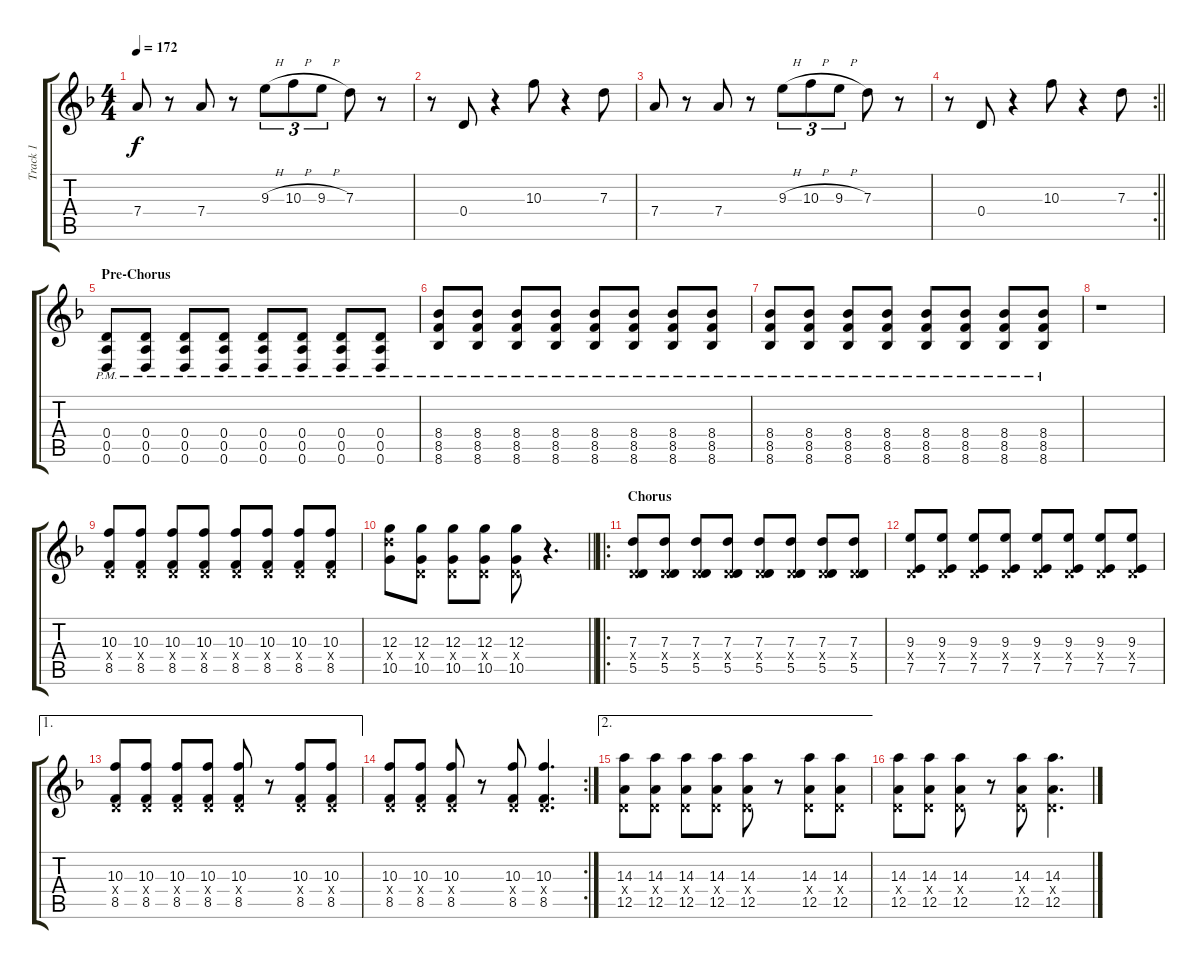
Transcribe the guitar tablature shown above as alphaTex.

\track ("Track 1" "Track 1") {instrument overdrivenguitar}
\staff {score tabs}
\tuning (E4 B3 G3 D3 A2 D2) {hide}
\ts (4 4)
\tempo 172
\clef g2
\ks f
7.4.8{dy f} r.8 7.4.8 r.8 9.3{h}.8{tu (3 2)} 10.3{h}.8{tu (3 2)} 9.3{h}.8{tu (3 2)} 7.3.8 r.8 |
r.8 0.4.8 r.4 10.3.8 r.4 7.3.8 |
7.4.8 r.8 7.4.8 r.8 9.3{h}.8{tu (3 2)} 10.3{h}.8{tu (3 2)} 9.3{h}.8{tu (3 2)} 7.3.8 r.8 |
\rc 2
\barLineRight lightlight
r.8 0.4.8 r.4 10.3.8 r.4 7.3.8 |
\section ("" "Pre-Chorus")
(0.4{pm} 0.5{pm} 0.6{pm}).8 (0.4{pm} 0.5{pm} 0.6{pm}).8 (0.4{pm} 0.5{pm} 0.6{pm}).8 (0.4{pm} 0.5{pm} 0.6{pm}).8 (0.4{pm} 0.5{pm} 0.6{pm}).8 (0.4{pm} 0.5{pm} 0.6{pm}).8 (0.4{pm} 0.5{pm} 0.6{pm}).8 (0.4{pm} 0.5{pm} 0.6{pm}).8 |
(8.4{pm} 8.5{pm} 8.6{pm}).8 (8.4{pm} 8.5{pm} 8.6{pm}).8 (8.4{pm} 8.5{pm} 8.6{pm}).8 (8.4{pm} 8.5{pm} 8.6{pm}).8 (8.4{pm} 8.5{pm} 8.6{pm}).8 (8.4{pm} 8.5{pm} 8.6{pm}).8 (8.4{pm} 8.5{pm} 8.6{pm}).8 (8.4{pm} 8.5{pm} 8.6{pm}).8 |
(8.4{pm} 8.5{pm} 8.6{pm}).8 (8.4{pm} 8.5{pm} 8.6{pm}).8 (8.4{pm} 8.5{pm} 8.6{pm}).8 (8.4{pm} 8.5{pm} 8.6{pm}).8 (8.4{pm} 8.5{pm} 8.6{pm}).8 (8.4{pm} 8.5{pm} 8.6{pm}).8 (8.4{pm} 8.5{pm} 8.6{pm}).8 (8.4{pm} 8.5{pm} 8.6{pm}).8 |
r.1 |
(10.3 0.4{x} 8.5).8 (10.3 0.4{x} 8.5).8 (10.3 0.4{x} 8.5).8 (10.3 0.4{x} 8.5).8 (10.3 0.4{x} 8.5).8 (10.3 0.4{x} 8.5).8 (10.3 0.4{x} 8.5).8 (10.3 0.4{x} 8.5).8 |
\barLineRight lightlight
(12.3 12.4{x} 10.5).8 (12.3 0.4{x} 10.5).8 (12.3 0.4{x} 10.5).8 (12.3 0.4{x} 10.5).8 (12.3 0.4{x} 10.5).8 r.4{d} |
\ro
\section ("" "Chorus")
(7.3 0.4{x} 5.5).8 (7.3 0.4{x} 5.5).8 (7.3 0.4{x} 5.5).8 (7.3 0.4{x} 5.5).8 (7.3 0.4{x} 5.5).8 (7.3 0.4{x} 5.5).8 (7.3 0.4{x} 5.5).8 (7.3 0.4{x} 5.5).8 |
(9.3 0.4{x} 7.5).8 (9.3 0.4{x} 7.5).8 (9.3 0.4{x} 7.5).8 (9.3 0.4{x} 7.5).8 (9.3 0.4{x} 7.5).8 (9.3 0.4{x} 7.5).8 (9.3 0.4{x} 7.5).8 (9.3 0.4{x} 7.5).8 |
\ae 1
(10.3 0.4{x} 8.5).8 (10.3 0.4{x} 8.5).8 (10.3 0.4{x} 8.5).8 (10.3 0.4{x} 8.5).8 (10.3 0.4{x} 8.5).8 r.8 (10.3 0.4{x} 8.5).8 (10.3 0.4{x} 8.5).8 |
\rc 2
(10.3 0.4{x} 8.5).8 (10.3 0.4{x} 8.5).8 (10.3 0.4{x} 8.5).8 r.8 (10.3 0.4{x} 8.5).8 (10.3 0.4{x} 8.5).4{d} |
\ae 2
(14.3 0.4{x} 12.5).8 (14.3 0.4{x} 12.5).8 (14.3 0.4{x} 12.5).8 (14.3 0.4{x} 12.5).8 (14.3 0.4{x} 12.5).8 r.8 (14.3 0.4{x} 12.5).8 (14.3 0.4{x} 12.5).8 |
(14.3 0.4{x} 12.5).8 (14.3 0.4{x} 12.5).8 (14.3 0.4{x} 12.5).8 r.8 (14.3 0.4{x} 12.5).8 (14.3 0.4{x} 12.5).4{d}
